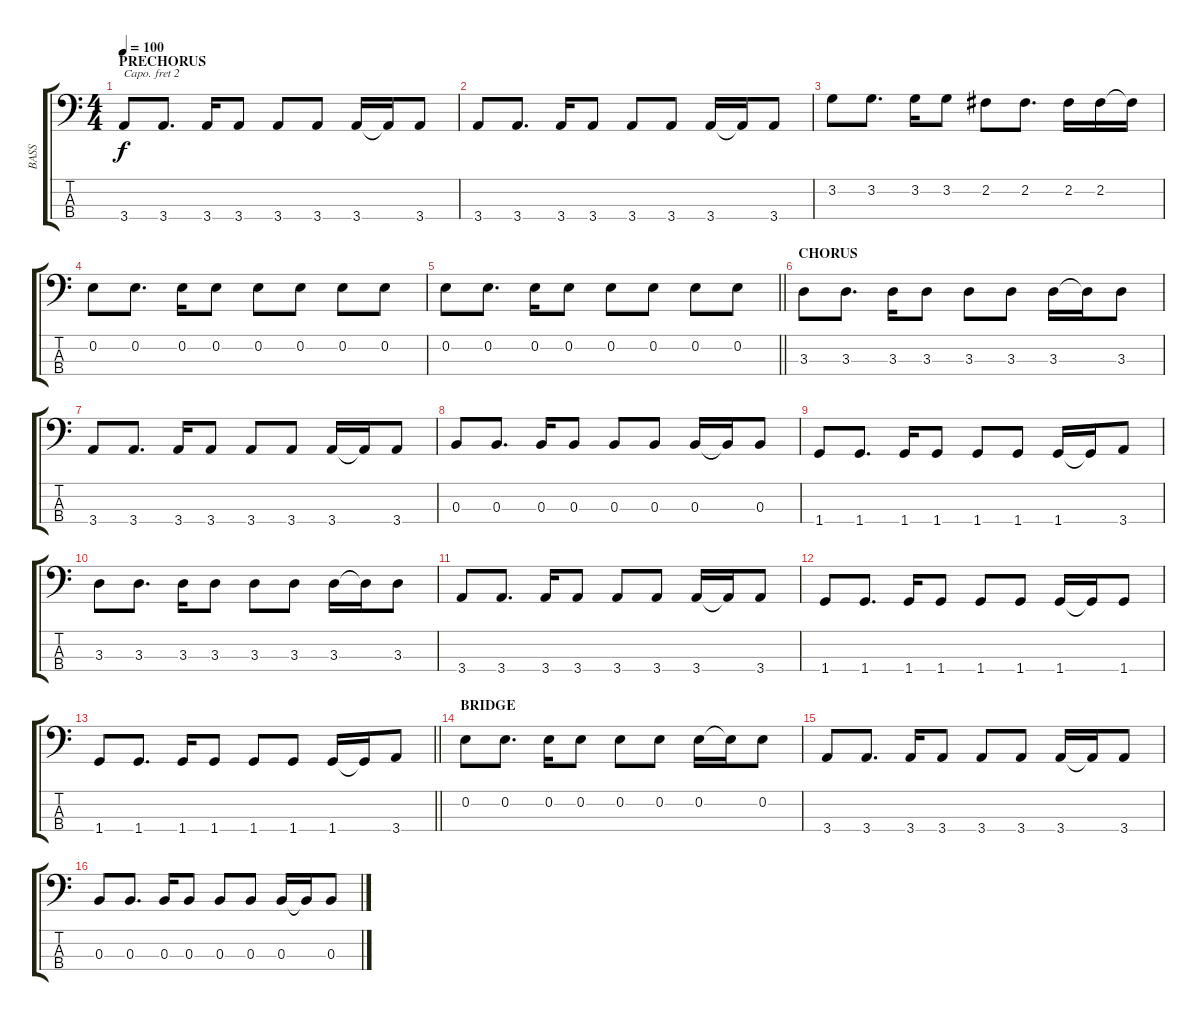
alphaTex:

\track ("BASS" "BASS") {instrument acousticbass}
\staff {score tabs}
\capo 2
\tuning (G2 D2 A1 E1) {hide}
\ts (4 4)
\section ("" "PRECHORUS")
\tempo 100
\clef f4
\ks c
3.4.8{dy f} 3.4.8{d} 3.4.16 3.4.8 3.4.8 3.4.8 3.4.16 3.4{t}.16 3.4.8 |
3.4.8 3.4.8{d} 3.4.16 3.4.8 3.4.8 3.4.8 3.4.16 3.4{t}.16 3.4.8 |
3.2.8 3.2.8{d} 3.2.16 3.2.8 2.2.8 2.2.8{d} 2.2.16 2.2.16 2.2{t}.16 |
0.2.8 0.2.8{d} 0.2.16 0.2.8 0.2.8 0.2.8 0.2.8 0.2.8 |
\barLineRight lightlight
0.2.8 0.2.8{d} 0.2.16 0.2.8 0.2.8 0.2.8 0.2.8 0.2.8 |
\section ("" "CHORUS")
3.3.8 3.3.8{d} 3.3.16 3.3.8 3.3.8 3.3.8 3.3.16 3.3{t}.16 3.3.8 |
3.4.8 3.4.8{d} 3.4.16 3.4.8 3.4.8 3.4.8 3.4.16 3.4{t}.16 3.4.8 |
0.3.8 0.3.8{d} 0.3.16 0.3.8 0.3.8 0.3.8 0.3.16 0.3{t}.16 0.3.8 |
1.4.8 1.4.8{d} 1.4.16 1.4.8 1.4.8 1.4.8 1.4.16 1.4{t}.16 3.4.8 |
3.3.8 3.3.8{d} 3.3.16 3.3.8 3.3.8 3.3.8 3.3.16 3.3{t}.16 3.3.8 |
3.4.8 3.4.8{d} 3.4.16 3.4.8 3.4.8 3.4.8 3.4.16 3.4{t}.16 3.4.8 |
1.4.8 1.4.8{d} 1.4.16 1.4.8 1.4.8 1.4.8 1.4.16 1.4{t}.16 1.4.8 |
\barLineRight lightlight
1.4.8 1.4.8{d} 1.4.16 1.4.8 1.4.8 1.4.8 1.4.16 1.4{t}.16 3.4.8 |
\section ("" "BRIDGE")
0.2.8 0.2.8{d} 0.2.16 0.2.8 0.2.8 0.2.8 0.2.16 0.2{t}.16 0.2.8 |
3.4.8 3.4.8{d} 3.4.16 3.4.8 3.4.8 3.4.8 3.4.16 3.4{t}.16 3.4.8 |
0.3.8 0.3.8{d} 0.3.16 0.3.8 0.3.8 0.3.8 0.3.16 0.3{t}.16 0.3.8
